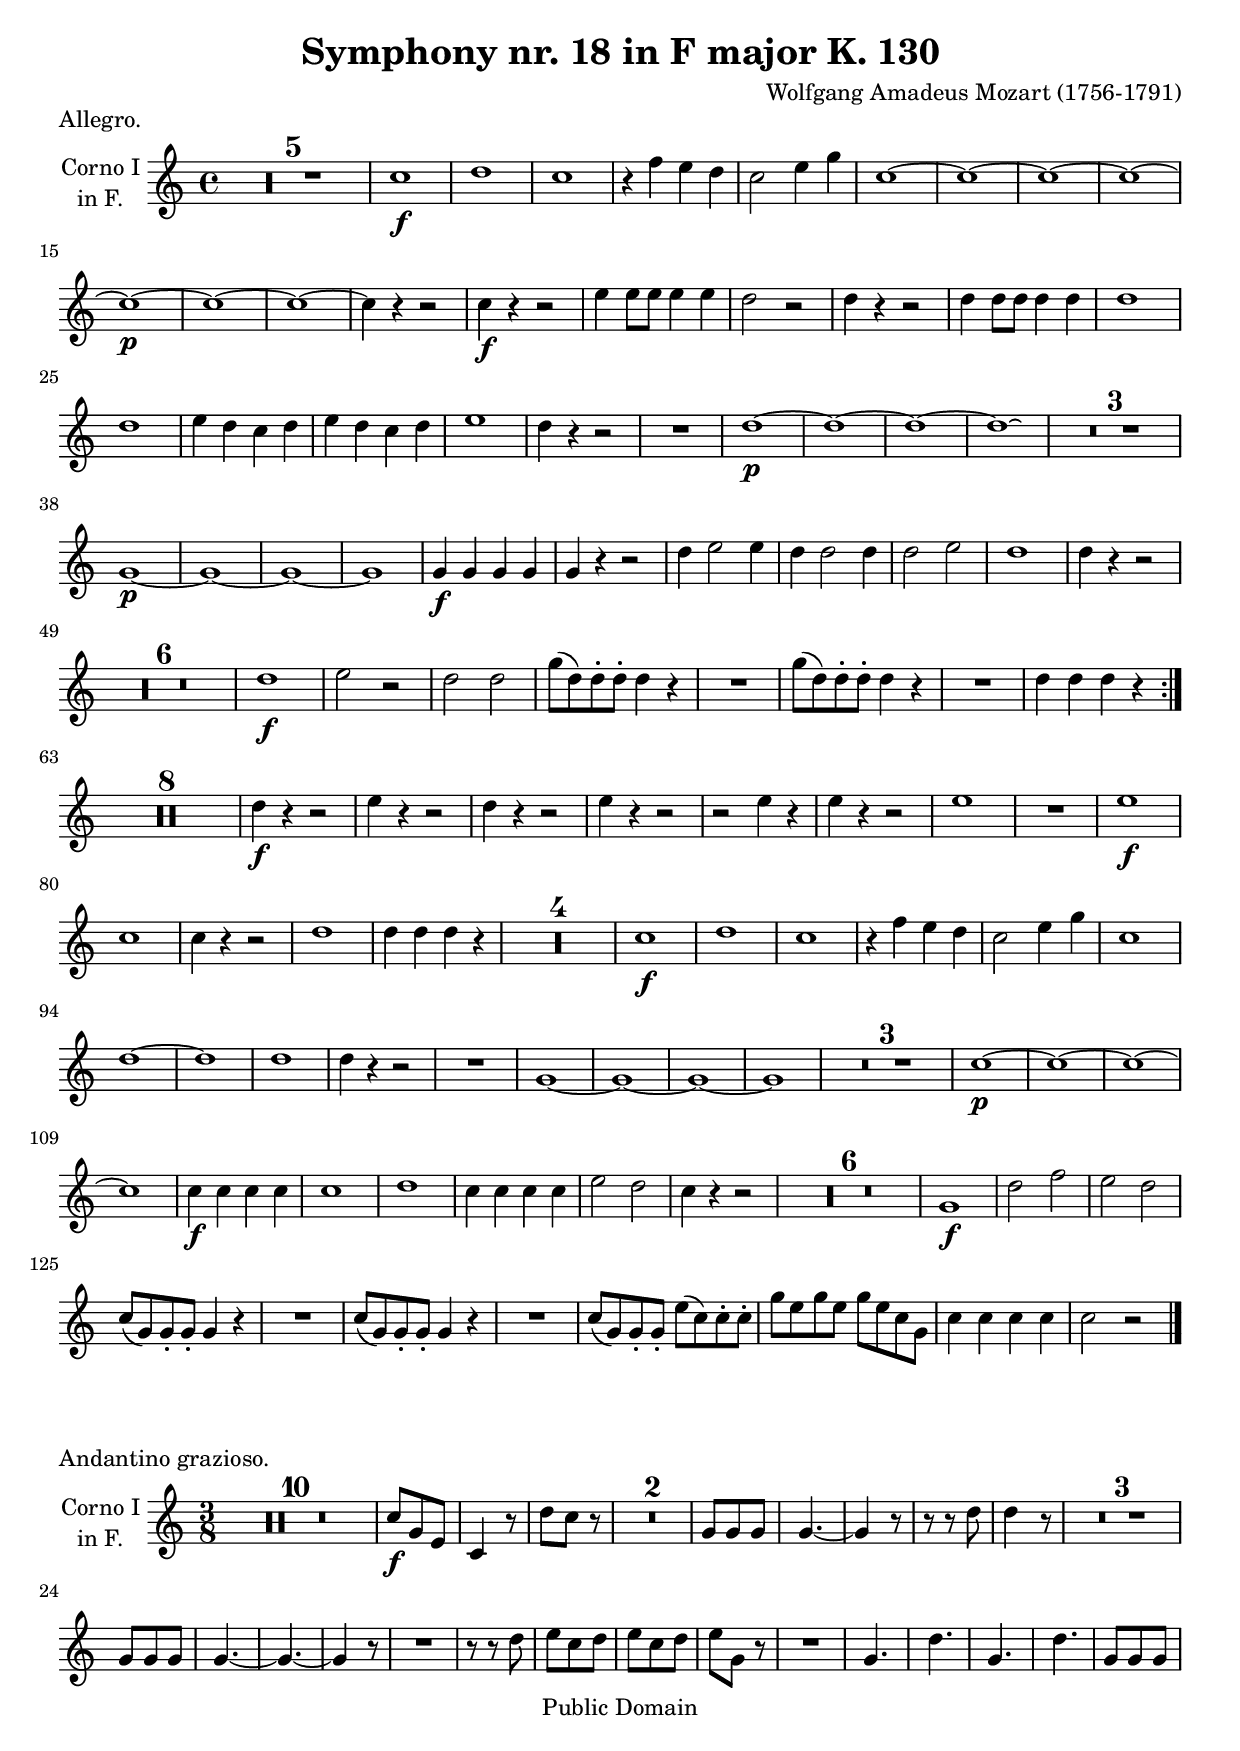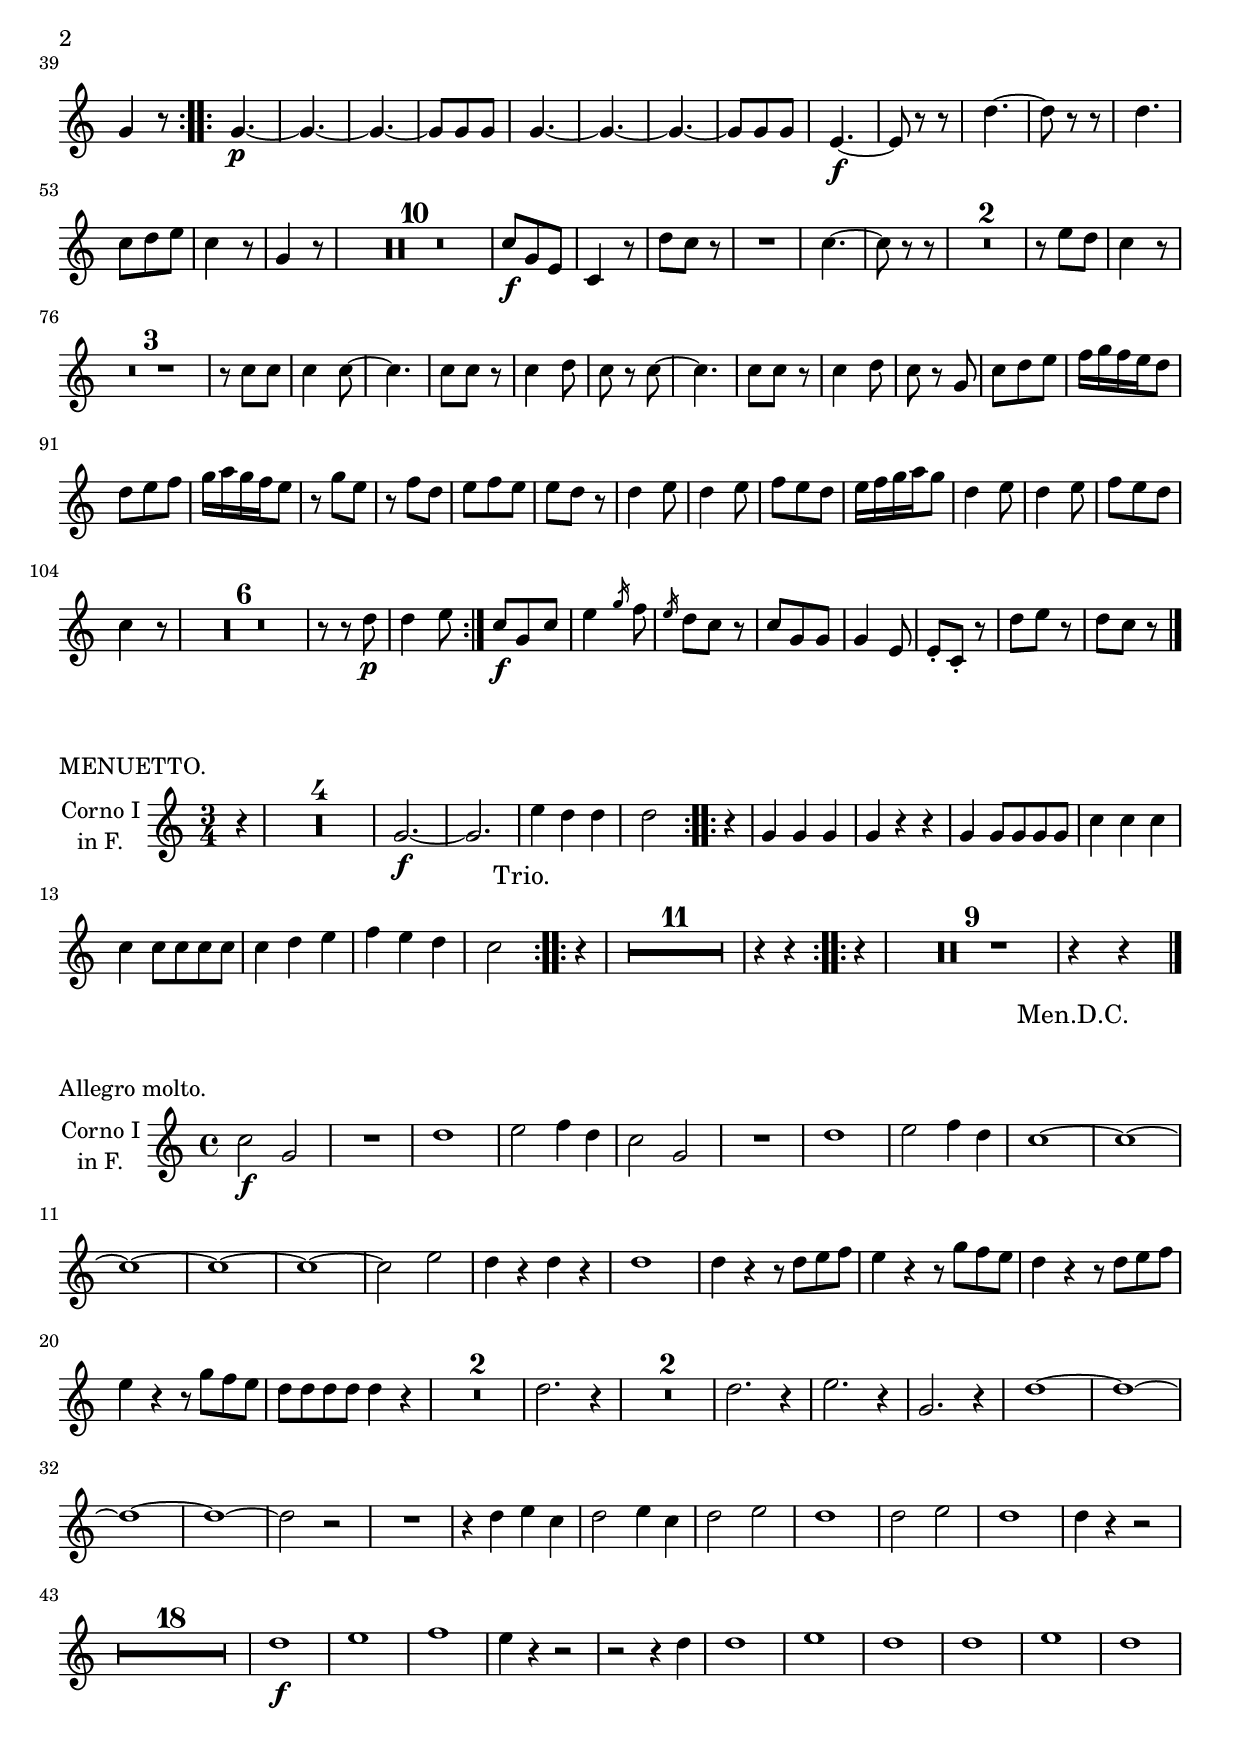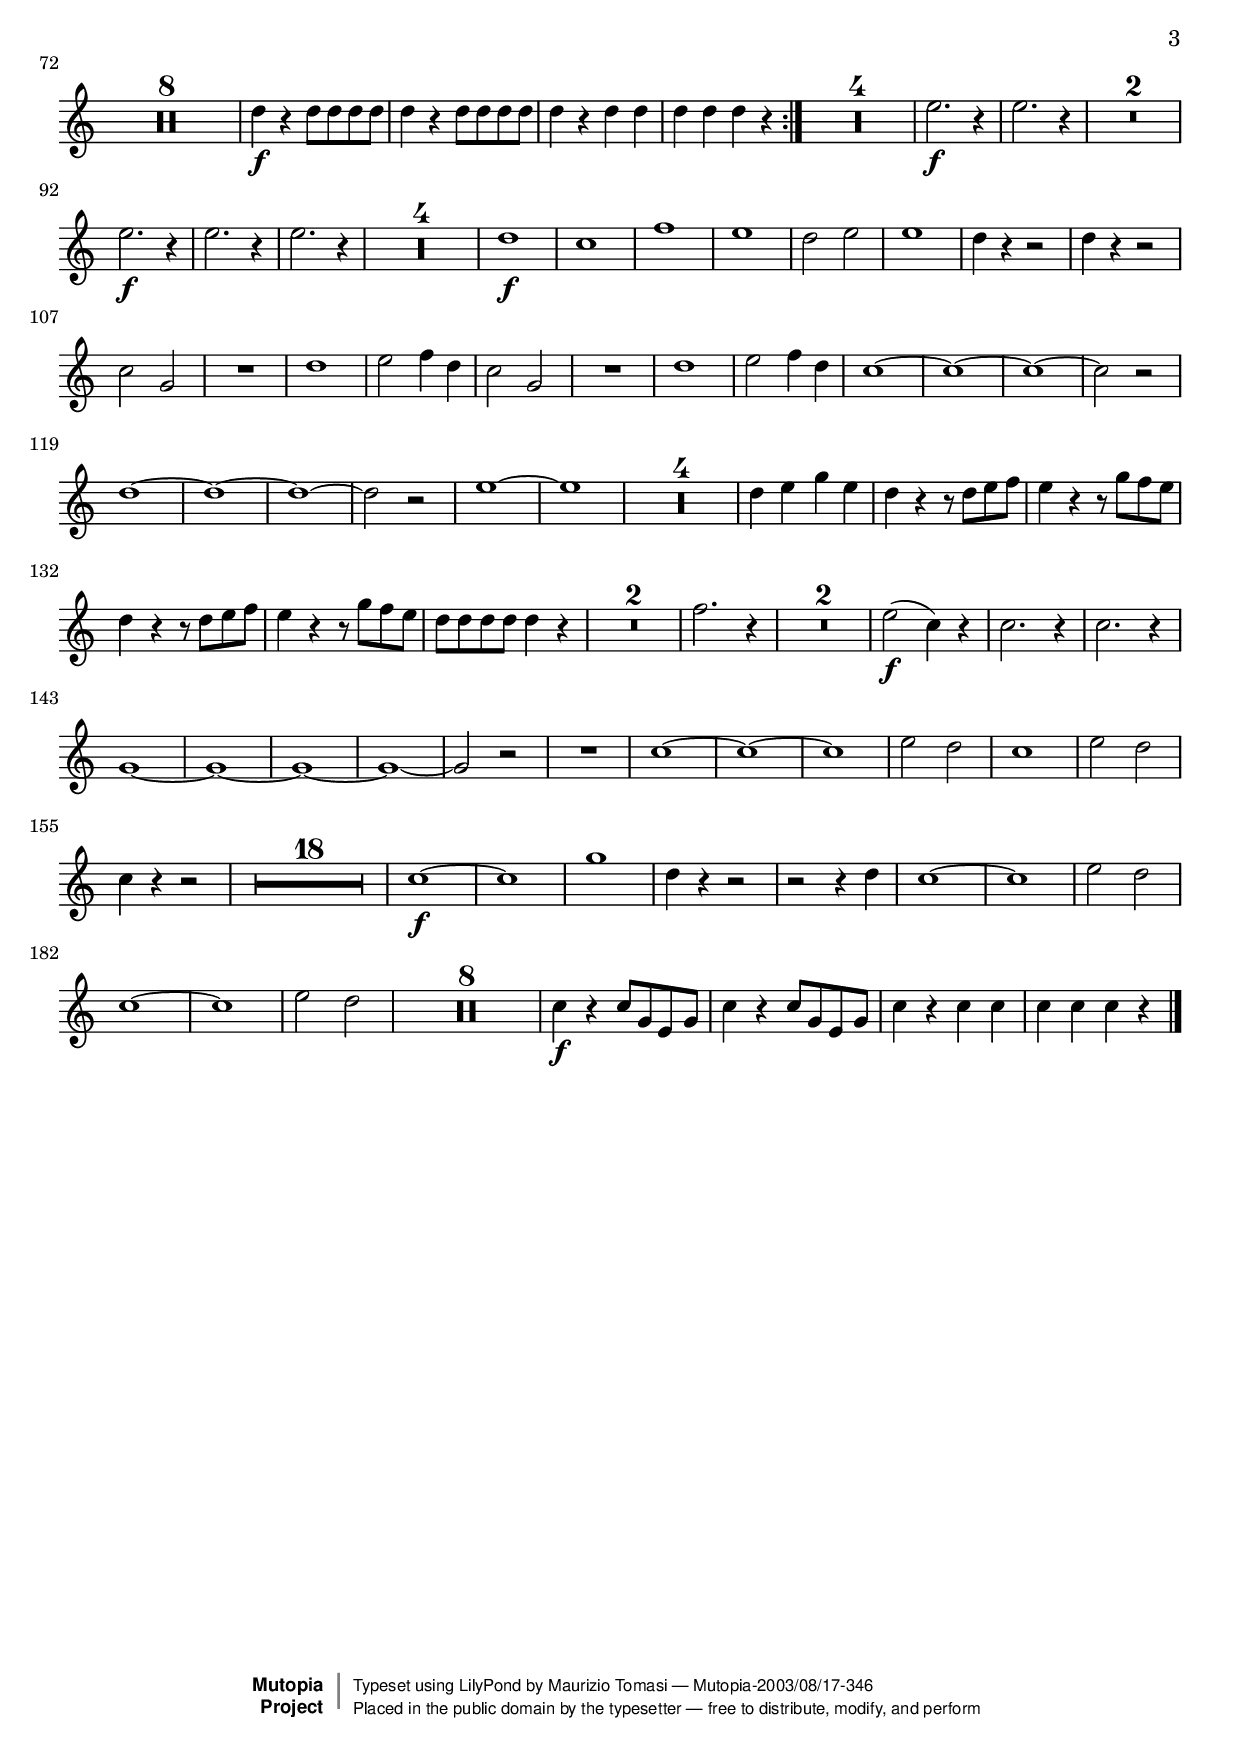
% -*- LilyPond -*-

\version "2.17.97"

\include "defs.ly"

\version "2.17.14"
hornIIIFirstMov =  \relative c'' {
    \key c \major
    \clef violin

    \noTupletBracket

    \repeat volta 2 {
	R1*5
	| c1\f
	| d
	| c
	| r4 f e d

% 10
	| c2 e4 g
	| c,1 ~
	| c ~
	| c ~
	| c ~
	| c\p ~
	| c ~
	| c ~
	| c4 r r2
	| c4\f r r2

% 20
	| e4 e8 e e4 e
	| d2 r
	| d4 r r2
	| d4 d8 d d4 d
	| d1
	| d1
	| e4 d c d
	| e d c d
	| e1
	| d4 r r2

% 30
	| R1
	| d1\p ~
	| d ~
	| d ~
	| d \laissezVibrer
	| R1*3
	| g,1\p ~
	| g ~

% 40
	| g ~
	| g
	| g4\f g g g
	| g r r2
	| d'4 e2 e4
	| d4 d2 d4
	| d2 e
	| d1
	| d4 r r2
	| R1*6

% 55
	| d1\f
	| e2 r
	| d2 d
	| g8( d) d-. d-. d4 r
	| R1

% 60
	| g8( d) d-. d-. d4 r
	| R1
	| d4 d d r
    }

    | R1*8

% 71
    | d4\f r r2
    | e4 r r2
    | d4 r r2
    | e4 r r2
    | r2 e4 r
    | e r r2
    | e1
    | R1
    | e1\f

% 80
    | c
    | c4 r r2
    | d1
    | d4 d d r
    | R1*4
    | c1\f
    | d

% 90
    | c
    | r4 f e d
    | c2 e4 g
    | c,1
    | d ~
    | d
    | d
    | d4 r r2
    | R1
    | g,1 ~

% 100
    | g ~
    | g ~
    | g
    | R1*3
    | c1\p ~
    | c ~
    | c ~
    | c

% 110
    | c4\f c c c
    | c1
    | d
    | c4 c c c
    | e2 d
    | c4 r r2
    | R1*6
    | g1\f
    | d'2 f
    | e d
    | c8( g) g-. g-. g4 r
    | R1
    | c8( g) g-. g-. g4 r
    | R1
    | c8( g) g-. g-. e'( c) c-. c-.
    | g' e g e g e c g
    | c4 c c c
    | c2 r


    \bar "|."
}


\score {
    \context Staff <<
        \override Score.BarNumber.padding = #3
	\set Score.skipBars = ##t
	\transposition f' 
        \set Staff.midiInstrument = #"french horn"
	\set Staff.instrumentName = \markup { \center-column { "Corno I"
							  "in F." } }

	\time 4/4

	\hornIIIFirstMov
    >>

    
  \midi {
    \tempo 4 = 124
    }



    \header {
	piece = "Allegro."
    }

    \layout { }
}

\version "2.17.14"
hornIIISecondMov =  \relative c'' {
    \key c \major
    \clef violin

    \noTupletBracket
    
    \repeat volta 2 {
	R4.*10

% 11
	| c8\f g e
	| c4 r8
	| d'8 c r
	| R4.*2
	| g8 g g
	| g4. ~
	| g4 r8
	| r r d'

% 20
	| d4 r8
	| R4.*3
	| g,8 g g
	| g4. ~
	| g ~
	| g4 r8
	| R4.
	| r8 r d'

% 30
	| e c d
	| e c d
	| e g, r
	| R4.
	| g4. 
	| d'
	| g,
	| d'
	| g,8 g g 
	| g4 r8
    }

    \repeat volta 2 {
	| g4.\p ~
	| g ~
	| g ~
	| g8 g g
	| g4. ~
	| g ~
	| g ~
	| g8 g g
	| e4.\f ~
	| e8 r r
	| d'4. ~
	| d8 r r
	| d4.
	| c8 d e
	| c4 r8
	| g4 r8
	| R4.*10

% 66
	| c8\f g e
	| c4 r8
	| d'8 c r
	| R4.

% 70
	| c4. ~
	| c8 r r
	| R4.*2
	| r8 e d
	| c4 r8
	| R4.*3
	| r8 c c

% 80
	| c4 c8 ~
	| c4.
	| c8 c r
	| c4 d8
	| c r c ~
	| c4.
	| c8 c r
	| c4 d8
	| c r g
	| c d e
	| f16 g f e d8
	| d e f
	| g16 a g f e8
	| r g e
	| r f d
	| e f e
	| e d r
	| d4 e8
	| d4 e8
	| f e d
	| e16 f g a g8
	| d4 e8
	| d4 e8
	| f8 e d
	| c4 r8
	| R4.*6
	| r8 r d\p
	| d4 e8
    }

    | c8\f g c
    | e4 \grace {
\override Flag.stroke-style = #"grace"
   g16 
  \revert Flag.stroke-style }
 f8
    | \grace {
\override Flag.stroke-style = #"grace"
   e16 
  \revert Flag.stroke-style }
 d8 c r
    | c g g
    | g4 e8
    | e-. c-. r
    | d' e r
    | d c r

    \bar "|."
}


\score {
    \context Staff <<
        \override Score.BarNumber.padding = #3
	\set Score.skipBars = ##t
	\transposition ais 
        \set Staff.midiInstrument = #"french horn"
	\set Staff.instrumentName = \markup { \center-column { "Corno I"
							  "in F." } }

	\time 3/8

	\hornIIISecondMov
    >>

    
  \midi {
    \tempo 4 = 54
    }



    \header {
	piece = "Andantino grazioso."
    }

    \layout { }
}

\version "2.17.14"
hornIIIThirdMov =  \relative g' {
    \key c \major
    \clef violin

    \noTupletBracket
    
    \repeat volta 2 {
	r4
	| R2.*4
	| g2.\f ~
	| g
	| e'4 d d
	| d2
    }

    \repeat volta 2 {
	r4
	| g,4 g g

% 10
	| g r r
	| g g8 g g g
	| c4 c c
	| c c8 c c c
	| c4 d e
	| f e d
	| c2
    }

    % Trio

    \repeat volta 2 {
	r4
	| R2.*11
	| r4 r
    }

    \repeat volta 2 {
	r4
	| R2.*9
	| r4 r
    }

    \bar "|."
}


\score {
    \context Staff <<
        \override Score.BarNumber.padding = #3
	\set Score.skipBars = ##t
	\transposition f' 
        \set Staff.midiInstrument = #"french horn"
	\set Staff.instrumentName = \markup { \center-column { "Corno I"
							  "in F." } }

	\time 3/4
	\partial 4

	\hornIIIThirdMov
	\context Voice = "markings" { \markingsIII }
	\context Voice=markingsBis { \markingsIIIbis }
    >>

    
  \midi {
    \tempo 4 = 130
    }



    \header {
	piece = "MENUETTO."
    }

    \layout { }
}

\version "2.17.14"
hornIIIFourthMov =  \relative c'' {
    \key c \major
    \clef violin

    \noTupletBracket

    \repeat volta 2 {
	c2\f g
	| R1
	| d'1
	| e2 f4 d
	| c2 g
	| R1
	| d'1
	| e2 f4 d
	| c1 ~

% 10
	| c ~
	| c ~
	| c ~
	| c ~
	| c2 e
	| d4 r d r
	| d1
	| d4 r r8 d e f
	| e4 r r8 g f e
	| d4 r r8 d e f

% 20
	| e4 r r8 g f e
	| d8 d d d d4 r
	| R1*2
	| d2. r4
	| R1*2
	| d2. r4
	| e2. r4
	| g,2. r4

% 30
	| d'1 ~
	| d ~
	| d ~
	| d ~
	| d2 r
	| R1
	| r4 d e c
	| d2 e4 c
	| d2 e
	| d1

% 40
	| d2 e
	| d1
	| d4 r r2
	| R1*18

% 61
	| d1\f
	| e
	| f
	| e4 r r2
	| r r4 d
	| d1
	| e
	| d
	| d

% 70
	| e
	| d
	| R1*8

% 80
	| d4\f r d8 d d d
	| d4 r d8 d d d
	| d4 r d d
	| d d d r
    }

    | \grace {
\override Flag.stroke-style = #"grace"
   s16 
  \revert Flag.stroke-style }
 R1*4
    | e2.\f r4
    | e2. r4

% 90
    | R1*2
    | e2.\f r4
    | e2. r4
    | e2. r4
    | R1*4
    | d1\f

% 100
    | c
    | f
    | e
    | d2 e
    | e1
    | d4 r r2
    | d4 r r2
    | c2 g
    | R1
    | d'1

% 110
    | e2 f4 d
    | c2 g
    | R1
    | d'1
    | e2 f4 d
    | c1 ~
    | c ~
    | c ~
    | c2 r
    | d1 ~

% 120
    | d ~
    | d ~
    | d2 r
    | e1 ~
    | e
    | R1*4
    | d4 e g e

% 130
    | d r r8 d8 e f
    | e4 r r8 g f e
    | d4 r r8 d e f
    | e4 r r8 g f e
    | d d d d d4 r
    | R1*2
    | f2. r4
    | R1*2

% 140
    | e2(\f c4) r
    | c2. r4
    | c2. r4
    | g1 ~
    | g ~
    | g ~
    | g ~
    | g2 r
    | R1
    | c1 ~

% 150
    | c ~
    | c
    | e2 d
    | c1
    | e2 d
    | c4 r r2
    | R1*18
    | c1\f ~
    | c
    | g'
    | d4 r r2
    | r r4 d
    | c1 ~

% 180
    | c
    | e2 d
    | c1 ~
    | c
    | e2 d
    | R1*8
    | c4\f r c8 g e g
    | c4 r c8 g e g
    | c4 r c c
    | c c c r

    \bar "|."
}


\score {
    \context Staff <<
        \override Score.BarNumber.padding = #3
	\set Score.skipBars = ##t
	\transposition f' 
        \set Staff.midiInstrument = #"french horn"
	\set Staff.instrumentName = \markup { \center-column { "Corno I"
							  "in F." } }

	\time 4/4

	\hornIIIFourthMov
    >>

    
  \midi {
    \tempo 4 = 180
    }



    \header {
	piece = "Allegro molto."
    }

    \layout { }
}
